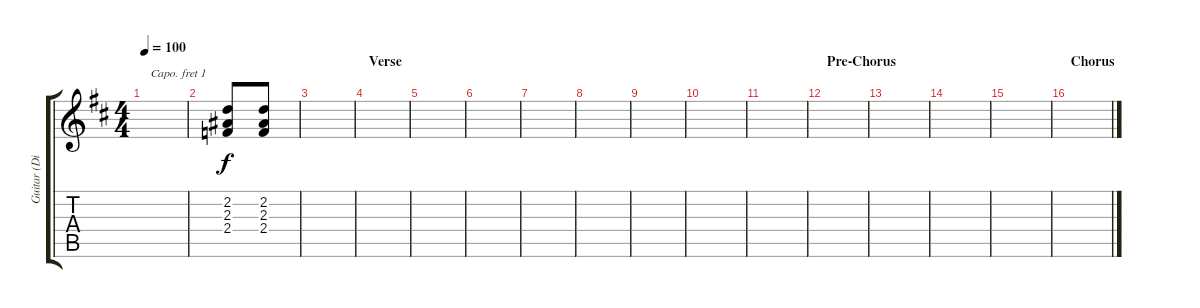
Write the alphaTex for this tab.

\track ("Guitar (Dist)" "Guitar (Di") {instrument distortionguitar}
\staff {score tabs}
\capo 1
\tuning (E4 B3 G3 D3 A2 E2) {hide}
\ts (4 4)
\tempo 100
\clef g2
\ks d
|
(2.2 2.3 2.4).8 (2.2 2.3 2.4).8 |
|
\section ("" "Verse")
|
|
|
|
|
|
|
|
\section ("" "Pre-Chorus")
|
|
|
|
\section ("" "Chorus")
